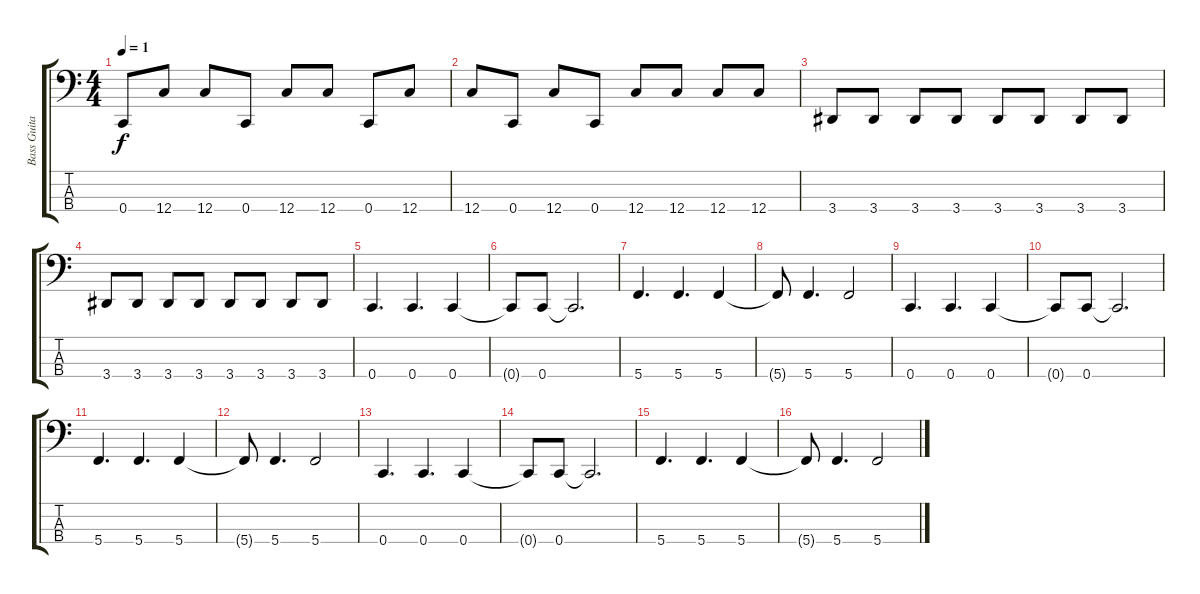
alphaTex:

\track ("Bass Guitar" "Bass Guita") {instrument electricbassfinger}
\staff {score tabs}
\tuning (F2 C2 G1 C1) {hide}
\ts (4 4)
\tempo 1
\clef f4
\ks c
0.4.8{dy f} 12.4.8 12.4.8 0.4.8 12.4.8 12.4.8 0.4.8 12.4.8 |
12.4.8 0.4.8 12.4.8 0.4.8 12.4.8 12.4.8 12.4.8 12.4.8 |
3.4.8 3.4.8 3.4.8 3.4.8 3.4.8 3.4.8 3.4.8 3.4.8 |
3.4.8 3.4.8 3.4.8 3.4.8 3.4.8 3.4.8 3.4.8 3.4.8 |
0.4.4{d} 0.4.4{d} 0.4.4 |
0.4{t}.8 0.4.8 0.4{t}.2{d} |
5.4.4{d} 5.4.4{d} 5.4.4 |
5.4{t}.8 5.4.4{d} 5.4.2 |
0.4.4{d} 0.4.4{d} 0.4.4 |
0.4{t}.8 0.4.8 0.4{t}.2{d} |
5.4.4{d} 5.4.4{d} 5.4.4 |
5.4{t}.8 5.4.4{d} 5.4.2 |
0.4.4{d} 0.4.4{d} 0.4.4 |
0.4{t}.8 0.4.8 0.4{t}.2{d} |
5.4.4{d} 5.4.4{d} 5.4.4 |
5.4{t}.8 5.4.4{d} 5.4.2
